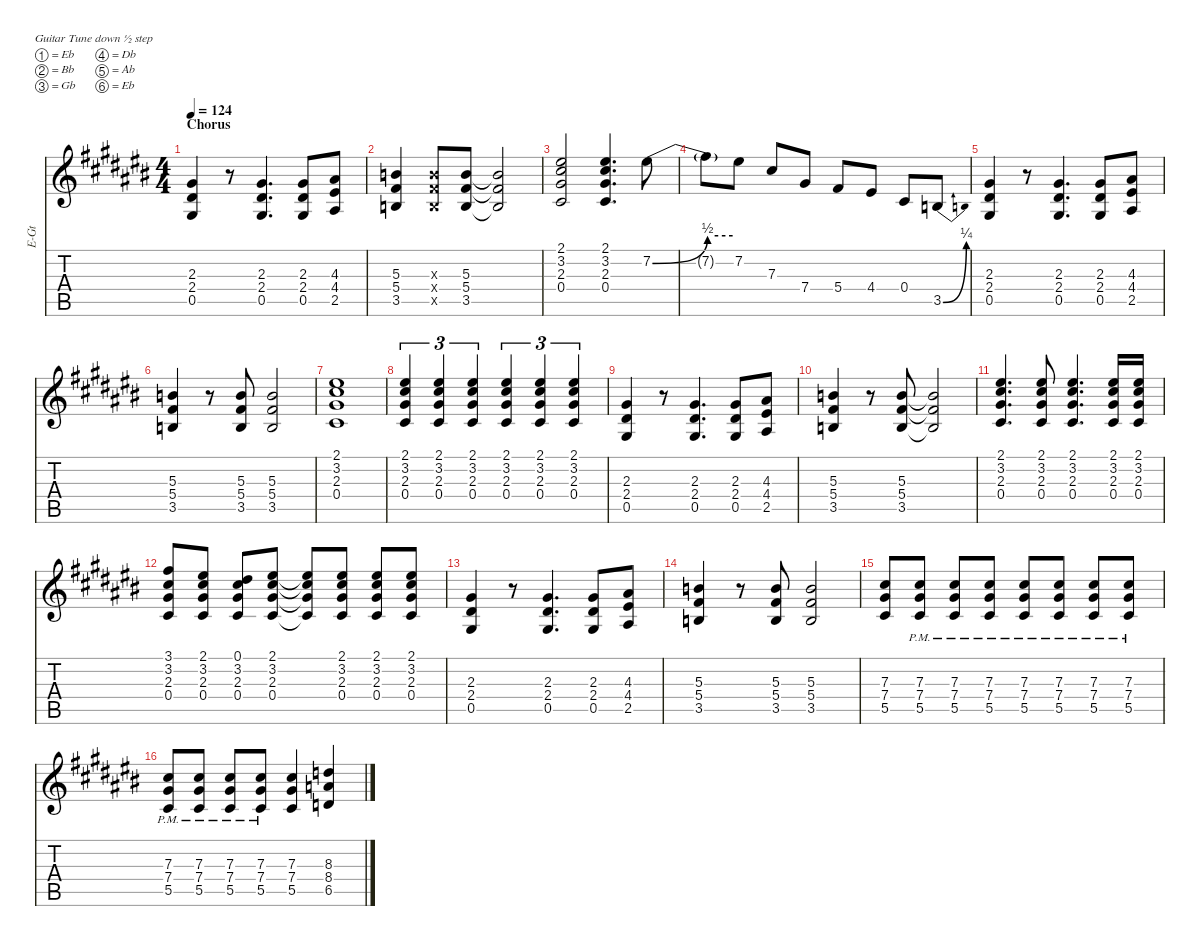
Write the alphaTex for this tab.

\hideDynamics
\bracketExtendMode nobrackets
\otherSystemsTrackNameOrientation horizontal
\track ("Guitar 3 (Slash)" "E-Gt") {defaultSystemsLayout 8 instrument electricguitarjazz}
\staff {score tabs}
\tuning (Eb4 Bb3 Gb3 Db3 Ab2 Eb2)
\ts (4 4)
\section ("" "Chorus")
\tempo 124
\clef g2
\ks c#
(2.3{acc #} 2.4{acc #} 0.5{acc #}).4{dy f beam Up} r.8{beam Up} (2.3{acc #} 2.4{acc #} 0.5{acc #}).4{d beam Up} (2.3{acc #} 2.4{acc #} 0.5{acc #}).8{beam Up} (4.3{acc #} 4.4{acc #} 2.5{acc #}).8{beam Up} |
(5.3{acc forcenatural} 5.4{acc #} 3.5{acc forcenatural}).4{beam Up} (3.5{x acc forcenatural} 5.4{x acc #} 5.3{x acc forcenatural}).8{beam Up} (5.3{acc forcenatural} 5.4{acc #} 3.5{acc forcenatural}).8{beam Up} (5.3{t acc forcenatural} 5.4{t acc #} 3.5{t acc forcenatural}).2{beam Up} |
(2.1{acc #} 3.2{acc #} 2.3{acc #} 0.4{acc #}).2{beam Up} (2.1{acc #} 3.2{acc #} 2.3{acc #} 0.4{acc #}).4{d beam Up} 7.2{be (bend 0 0 60 2) acc #}.8{beam Down} |
7.2{be (hold 0 2 60 2) t}.8{beam Down} 7.2{acc #}.8{beam Down} 7.3{acc #}.8{beam Up} 7.4{acc #}.8{beam Up} 5.4{acc #}.8{beam Up} 4.4{acc #}.8{beam Up} 0.4{acc #}.8{beam Up} 3.5{be (bend 0 0 60 1) acc forcenatural}.8{beam Up} |
(2.3{acc #} 2.4{acc #} 0.5{acc #}).4{beam Up} r.8{beam Up} (2.3{acc #} 2.4{acc #} 0.5{acc #}).4{d beam Up} (2.3{acc #} 2.4{acc #} 0.5{acc #}).8{beam Up} (4.3{acc #} 4.4{acc #} 2.5{acc #}).8{beam Up} |
(5.3{acc forcenatural} 5.4{acc #} 3.5{acc forcenatural}).4{beam Up} r.8{beam Up} (5.3{acc forcenatural} 5.4{acc #} 3.5{acc forcenatural}).8{beam Up} (5.3{acc forcenatural} 5.4{acc #} 3.5{acc forcenatural}).2{beam Up} |
(2.1{acc #} 3.2{acc #} 2.3{acc #} 0.4{acc #}).1{beam Up} |
(2.1{acc #} 3.2{acc #} 2.3{acc #} 0.4{acc #}).4{tu (3 2) beam Up} (2.1{acc #} 3.2{acc #} 2.3{acc #} 0.4{acc #}).4{tu (3 2) beam Up} (2.1{acc #} 3.2{acc #} 2.3{acc #} 0.4{acc #}).4{tu (3 2) beam Up} (2.1{acc #} 3.2{acc #} 2.3{acc #} 0.4{acc #}).4{tu (3 2) beam Up} (2.1{acc #} 3.2{acc #} 2.3{acc #} 0.4{acc #}).4{tu (3 2) beam Up} (2.1{acc #} 3.2{acc #} 2.3{acc #} 0.4{acc #}).4{tu (3 2) beam Up} |
(2.3{acc #} 2.4{acc #} 0.5{acc #}).4{beam Up} r.8{beam Up} (2.3{acc #} 2.4{acc #} 0.5{acc #}).4{d beam Up} (2.3{acc #} 2.4{acc #} 0.5{acc #}).8{beam Up} (4.3{acc #} 4.4{acc #} 2.5{acc #}).8{beam Up} |
(5.3{acc forcenatural} 5.4{acc #} 3.5{acc forcenatural}).4{beam Up} r.8{beam Up} (5.3{acc forcenatural} 5.4{acc #} 3.5{acc forcenatural}).8{beam Up} (5.3{t acc forcenatural} 5.4{t acc #} 3.5{t acc forcenatural}).2{beam Up} |
(2.1{acc #} 3.2{acc #} 2.3{acc #} 0.4{acc #}).4{d beam Up} (2.1{acc #} 3.2{acc #} 2.3{acc #} 0.4{acc #}).8{beam Up} (2.1{acc #} 3.2{acc #} 2.3{acc #} 0.4{acc #}).4{d beam Up} (2.1{acc #} 3.2{acc #} 2.3{acc #} 0.4{acc #}).16{beam Up} (2.1{acc #} 3.2{acc #} 2.3{acc #} 0.4{acc #}).16{beam Up} |
(3.1{acc #} 3.2{acc #} 2.3{acc #} 0.4{acc #}).8{beam Up} (2.1{acc #} 3.2{acc #} 2.3{acc #} 0.4{acc #}).8{beam Up} (0.1{acc #} 3.2{acc #} 2.3{acc #} 0.4{acc #}).8{beam Up} (2.1{acc #} 3.2{acc #} 2.3{acc #} 0.4{acc #}).8{beam Up} (2.1{t acc #} 3.2{t acc #} 2.3{t acc #} 0.4{t acc #}).8{beam Up} (2.1{acc #} 3.2{acc #} 2.3{acc #} 0.4{acc #}).8{beam Up} (2.1{acc #} 3.2{acc #} 2.3{acc #} 0.4{acc #}).8{beam Up} (2.1{acc #} 3.2{acc #} 2.3{acc #} 0.4{acc #}).8{beam Up} |
(2.3{acc #} 2.4{acc #} 0.5{acc #}).4{beam Up} r.8{beam Up} (2.3{acc #} 2.4{acc #} 0.5{acc #}).4{d beam Up} (2.3{acc #} 2.4{acc #} 0.5{acc #}).8{beam Up} (4.3{acc #} 4.4{acc #} 2.5{acc #}).8{beam Up} |
(5.3{acc forcenatural} 5.4{acc #} 3.5{acc forcenatural}).4{beam Up} r.8{beam Up} (5.3{acc forcenatural} 5.4{acc #} 3.5{acc forcenatural}).8{beam Up} (5.3{acc forcenatural} 5.4{acc #} 3.5{acc forcenatural}).2{beam Up} |
(7.3{acc #} 7.4{acc #} 5.5{acc #}).8{beam Up} (7.3{pm acc #} 7.4{pm acc #} 5.5{pm acc #}).8{beam Up} (7.3{pm acc #} 7.4{pm acc #} 5.5{pm acc #}).8{beam Up} (7.3{pm acc #} 7.4{pm acc #} 5.5{pm acc #}).8{beam Up} (7.3{pm acc #} 7.4{pm acc #} 5.5{pm acc #}).8{beam Up} (7.3{pm acc #} 7.4{pm acc #} 5.5{pm acc #}).8{beam Up} (7.3{pm acc #} 7.4{pm acc #} 5.5{pm acc #}).8{beam Up} (7.3{pm acc #} 7.4{pm acc #} 5.5{pm acc #}).8{beam Up} |
(7.3{pm acc #} 7.4{pm acc #} 5.5{pm acc #}).8{beam Up} (7.3{pm acc #} 7.4{pm acc #} 5.5{pm acc #}).8{beam Up} (7.3{pm acc #} 7.4{pm acc #} 5.5{pm acc #}).8{beam Up} (7.3{pm acc #} 7.4{pm acc #} 5.5{pm acc #}).8{beam Up} (7.3{acc #} 7.4{acc #} 5.5{acc #}).4{beam Up} (8.3{acc forcenatural} 8.4{acc forcenatural} 6.5{acc forcenatural}).4{beam Up}
